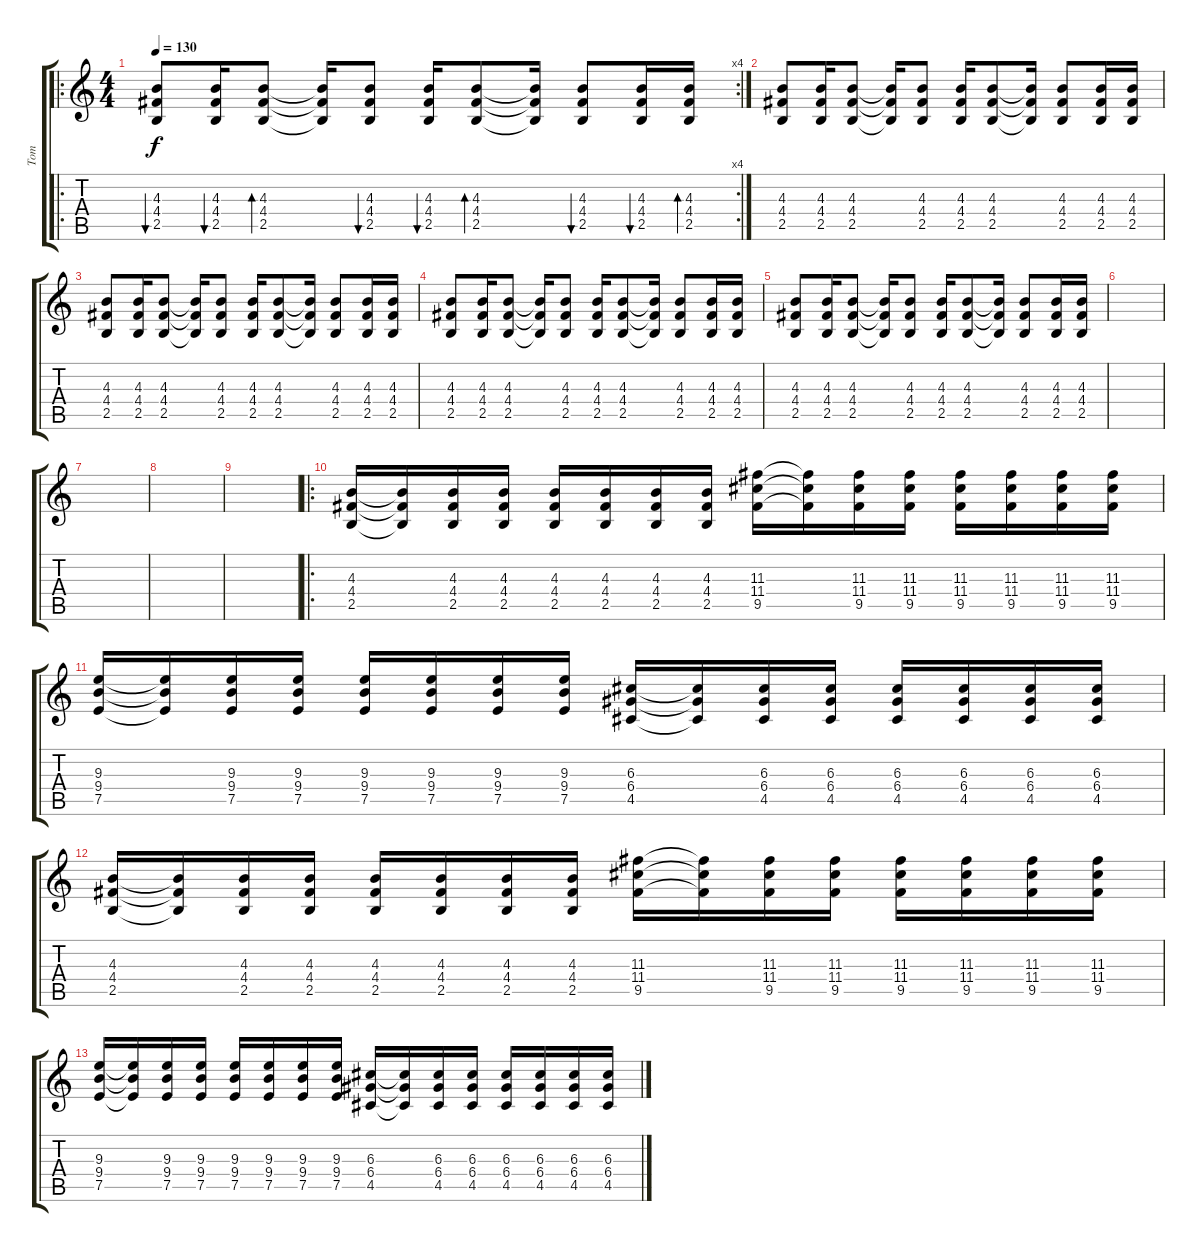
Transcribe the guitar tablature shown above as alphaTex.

\track ("Tom" "Tom") {instrument distortionguitar}
\staff {score tabs}
\tuning (E4 B3 G3 D3 A2 E2) {hide}
\ro
\rc 4
\ts (4 4)
\tempo 130
\clef g2
\ks c
(4.3 4.4 2.5).8{bu 60 dy f volume 10 balance 8 instrument banjo} (4.3 4.4 2.5).16{bu 60} (4.3 4.4 2.5).8{bd 60} (4.3{t} 4.4{t} 2.5{t}).16 (4.3 4.4 2.5).8{bu 60} (4.3 4.4 2.5).16{bu 60} (4.3 4.4 2.5).8{bd 60} (4.3{t} 4.4{t} 2.5{t}).16 (4.3 4.4 2.5).8{bu 60} (4.3 4.4 2.5).16{bu 60} (4.3 4.4 2.5).16{bd 60} |
(4.3 4.4 2.5).8{volume 10 instrument banjo} (4.3 4.4 2.5).16 (4.3 4.4 2.5).8 (4.3{t} 4.4{t} 2.5{t}).16 (4.3 4.4 2.5).8 (4.3 4.4 2.5).16 (4.3 4.4 2.5).8 (4.3{t} 4.4{t} 2.5{t}).16 (4.3 4.4 2.5).8 (4.3 4.4 2.5).16 (4.3 4.4 2.5).16 |
(4.3 4.4 2.5).8{volume 10 instrument banjo} (4.3 4.4 2.5).16 (4.3 4.4 2.5).8 (4.3{t} 4.4{t} 2.5{t}).16 (4.3 4.4 2.5).8 (4.3 4.4 2.5).16 (4.3 4.4 2.5).8 (4.3{t} 4.4{t} 2.5{t}).16 (4.3 4.4 2.5).8 (4.3 4.4 2.5).16 (4.3 4.4 2.5).16 |
(4.3 4.4 2.5).8{volume 10 instrument banjo} (4.3 4.4 2.5).16 (4.3 4.4 2.5).8 (4.3{t} 4.4{t} 2.5{t}).16 (4.3 4.4 2.5).8 (4.3 4.4 2.5).16 (4.3 4.4 2.5).8 (4.3{t} 4.4{t} 2.5{t}).16 (4.3 4.4 2.5).8 (4.3 4.4 2.5).16 (4.3 4.4 2.5).16 |
(4.3 4.4 2.5).8{volume 10 instrument banjo} (4.3 4.4 2.5).16 (4.3 4.4 2.5).8 (4.3{t} 4.4{t} 2.5{t}).16 (4.3 4.4 2.5).8 (4.3 4.4 2.5).16 (4.3 4.4 2.5).8 (4.3{t} 4.4{t} 2.5{t}).16 (4.3 4.4 2.5).8 (4.3 4.4 2.5).16 (4.3 4.4 2.5).16 |
|
|
|
|
\ro
(4.3 4.4 2.5).16{volume 10 instrument distortionguitar} (4.3{t} 4.4{t} 2.5{t}).16 (4.3 4.4 2.5).16 (4.3 4.4 2.5).16 (4.3 4.4 2.5).16 (4.3 4.4 2.5).16 (4.3 4.4 2.5).16 (4.3 4.4 2.5).16 (11.3 11.4 9.5).16 (11.3{t} 11.4{t} 9.5{t}).16 (11.3 11.4 9.5).16 (11.3 11.4 9.5).16 (11.3 11.4 9.5).16 (11.3 11.4 9.5).16 (11.3 11.4 9.5).16 (11.3 11.4 9.5).16 |
(9.3 9.4 7.5).16 (9.3{t} 9.4{t} 7.5{t}).16 (9.3 9.4 7.5).16 (9.3 9.4 7.5).16 (9.3 9.4 7.5).16 (9.3 9.4 7.5).16 (9.3 9.4 7.5).16 (9.3 9.4 7.5).16 (6.3 6.4 4.5).16 (6.3{t} 6.4{t} 4.5{t}).16 (6.3 6.4 4.5).16 (6.3 6.4 4.5).16 (6.3 6.4 4.5).16 (6.3 6.4 4.5).16 (6.3 6.4 4.5).16 (6.3 6.4 4.5).16 |
(4.3 4.4 2.5).16 (4.3{t} 4.4{t} 2.5{t}).16 (4.3 4.4 2.5).16 (4.3 4.4 2.5).16 (4.3 4.4 2.5).16 (4.3 4.4 2.5).16 (4.3 4.4 2.5).16 (4.3 4.4 2.5).16 (11.3 11.4 9.5).16 (11.3{t} 11.4{t} 9.5{t}).16 (11.3 11.4 9.5).16 (11.3 11.4 9.5).16 (11.3 11.4 9.5).16 (11.3 11.4 9.5).16 (11.3 11.4 9.5).16 (11.3 11.4 9.5).16 |
(9.3 9.4 7.5).16 (9.3{t} 9.4{t} 7.5{t}).16 (9.3 9.4 7.5).16 (9.3 9.4 7.5).16 (9.3 9.4 7.5).16 (9.3 9.4 7.5).16 (9.3 9.4 7.5).16 (9.3 9.4 7.5).16 (6.3 6.4 4.5).16 (6.3{t} 6.4{t} 4.5{t}).16 (6.3 6.4 4.5).16 (6.3 6.4 4.5).16 (6.3 6.4 4.5).16 (6.3 6.4 4.5).16 (6.3 6.4 4.5).16 (6.3 6.4 4.5).16
